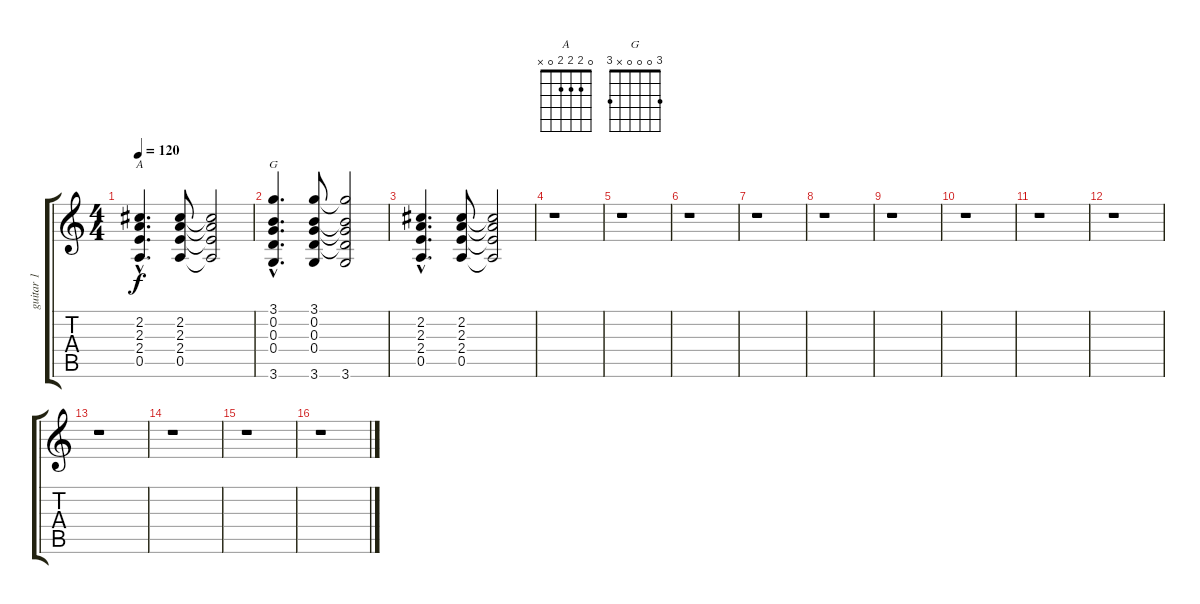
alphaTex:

\track ("guitar 1" "guitar 1") {instrument electricguitarclean}
\staff {score tabs}
\tuning (E4 B3 G3 D3 A2 E2) {hide}
\chord ("A" 0 2 2 2 0 x)
\chord ("G" 3 0 0 0 x 3)
\ts (4 4)
\tempo 120
\clef g2
\ks c
(2.2{hac} 2.3{hac} 2.4{hac} 0.5{hac}).4{d ch "A" dy f} (2.2 2.3 2.4 0.5).8 (2.2{t} 2.3{t} 2.4{t} 0.5{t}).2 |
(3.1{hac} 0.2{hac} 0.3{hac} 0.4{hac} 3.6{hac}).4{d ch "G"} (3.1 0.2 0.3 0.4 3.6).8 (3.1{t} 0.2{t} 0.3{t} 0.4{t} 3.6).2 |
(2.2{hac} 2.3{hac} 2.4{hac} 0.5{hac}).4{d} (2.2 2.3 2.4 0.5).8 (2.2{t} 2.3{t} 2.4{t} 0.5{t}).2 |
r.1 |
r.1 |
r.1 |
r.1 |
r.1 |
r.1 |
r.1 |
r.1 |
r.1 |
r.1 |
r.1 |
r.1 |
r.1
